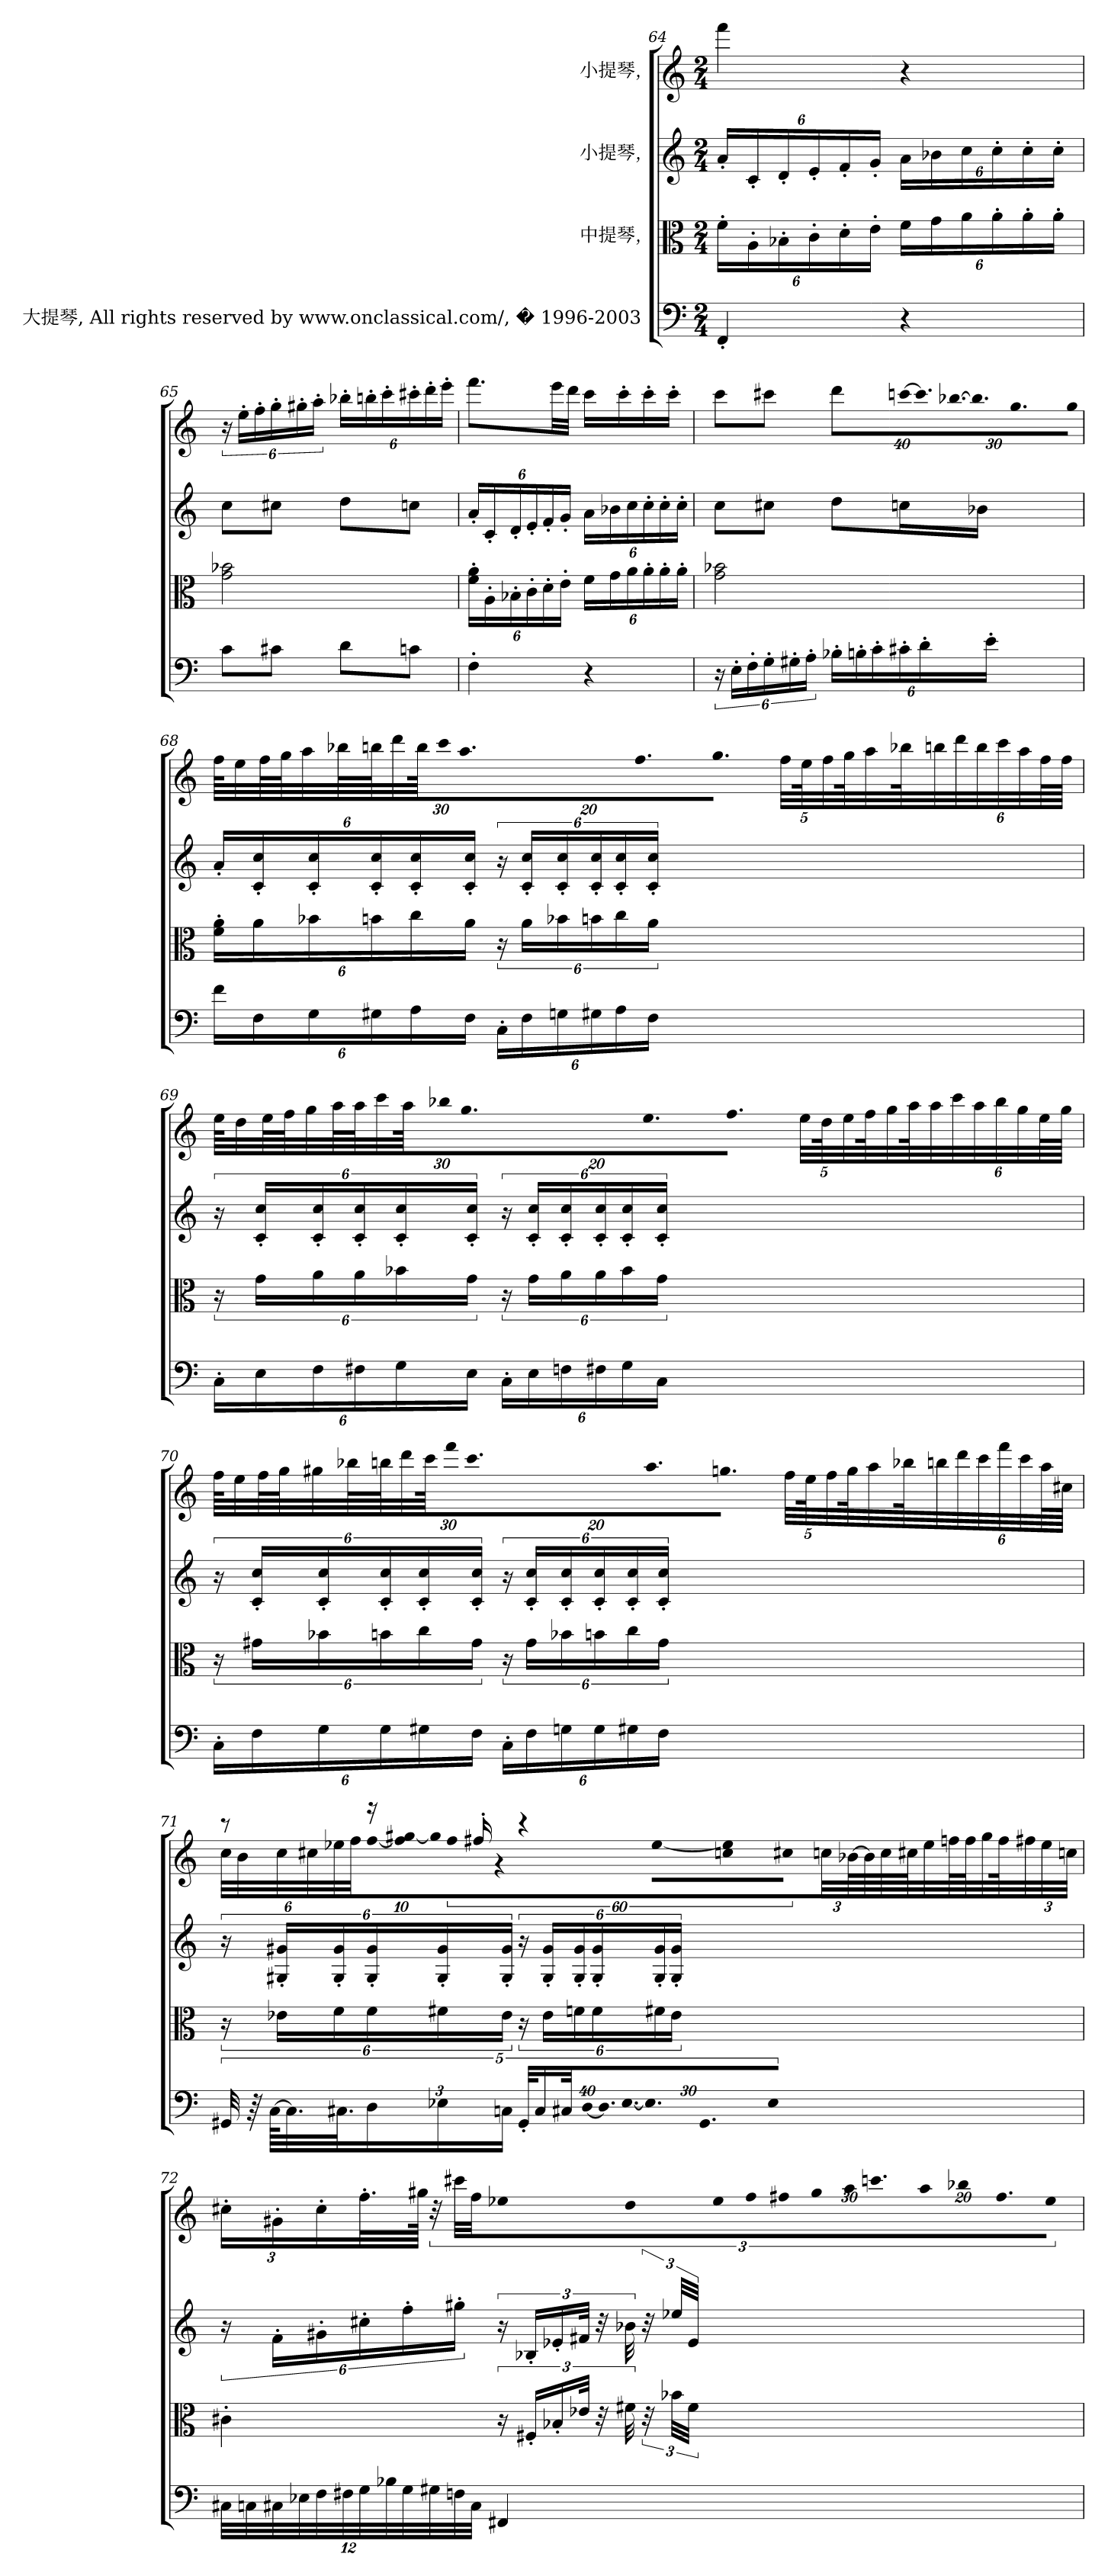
**kern	**kern	**kern	**kern
*part4	*part3	*part2	*part1
*staff4	*staff3	*staff2	*staff1
*I"大提琴, All rights reserved by www.onclassical.com/, � 1996-2003	*I"中提琴,	*I"小提琴,	*I"小提琴,
!!LO:LB:g=z
*clefF4	*clefC3	*clefG2	*clefG2
*k[]	*k[]	*k[]	*k[]
*M2/4	*M2/4	*M2/4	*M2/4
*	*Xbrackettup	*Xbrackettup	*
=64	=64	=64	=64
4FF'/	24f'\LL	24a'/LL	4fff\
.	24A'\	24c'/	.
.	24B-X'\	24d'/	.
.	24c'\	24e'/	.
.	24d'\	24f'/	.
.	24e'\JJ	24g'/JJ	.
4r	24f\LL	24a\LL	4r
.	24g\	24b-X\	.
.	24a\	24cc\	.
.	24a'\	24cc'\	.
.	24a'\	24cc'\	.
.	24a'\JJ	24cc'\JJ	.
=65	=65	=65	=65
8c\L	2g\ 2b-X\	8cc\L	24r
.	.	.	24ee'\LL
.	.	.	24ff'\
*	*	*	*Xbrackettup
8c#X\J	.	8cc#X\J	24gg'\
.	.	.	24gg#X'\
.	.	.	24aa'\JJ
8d\L	.	8dd\L	24bb-X'\LL
.	.	.	24bbn'\
.	.	.	24ccc'\
8cn\J	.	8ccn\J	24ccc#X'\
.	.	.	24ddd'\
.	.	.	24eee'\JJ
=66	=66	=66	=66
4F'\	24f\' 24a\'LL	24a'/LL	8.fff\L
.	24A'\	24c'/	.
.	24B-X'\	24d'/	.
.	24c'\	24e'/	.
.	24d'\	24f'/	.
.	.	.	32eee\LL
.	24e'\JJ	24g'/JJ	.
.	.	.	32ddd\JJJ
4r	24f\LL	24a\LL	16ccc\LL
.	24g\	24b-X\	.
.	.	.	16ccc'\
.	24a\	24cc\	.
.	24a'\	24cc'\	16ccc'\
.	24a'\	24cc'\	.
.	.	.	16ccc'\JJ
.	24a'\JJ	24cc'\JJ	.
!!LO:LB:g=z
=67	=67	=67	=67
24r	2g\ 2b-X\	8cc\L	8ccc\L
24E'\LL	.	.	.
24F'\	.	.	.
*Xbrackettup	*	*	*
24G'\	.	8cc#X\J	8ccc#X\J
24G#X'\	.	.	.
24A'\JJ	.	.	.
24B-X'\LL	.	8dd\L	8ddd\L
24Bn'\	.	.	.
24c'\	.	.	.
!	!	!	!LO:N:vis=32
24c#X'\	.	16ccn\L	[640%23cccn\LL
!	!	!	!LO:N:vis=256.
.	.	.	1920%17ccc\LL]
24d'\	.	.	.
!	!	!	!LO:N:vis=256.
.	.	.	[1920%17bb-X\J
!	!	!	!LO:N:vis=32.
.	.	.	640%17bb-\]
.	.	16b-X\JJ	.
!	!	!	!LO:N:vis=32.
.	.	.	640%17gg\
24e'\JJ	.	.	.
.	.	.	1920ryy
!	!	!	!LO:N:vis=256%9
.	.	.	960%17gg\JJJJ
!!LO:PB:g=z
=68	=68	=68	=68
24f\LL	24f\' 24a\'LL	24a'/LL	64ff\KLLL
.	.	.	32ee\
24F\	24a\	24c/' 24cc/'	.
.	.	.	64ff\L
.	.	.	64gg\J
.	.	.	32aa\
24G\	24b-X\	24c/' 24cc/'	.
.	.	.	64bb-X\L
24G#X\	24bn\	24c/' 24cc/'	64bbn\J
.	.	.	32ddd\
24A\	24cc\	24c/' 24cc/'	.
.	.	.	64bb\L
!	!	!	!LO:N:vis=256%9
.	.	.	960%17ccc\
!	!	!	!LO:N:vis=32.
.	.	.	640%17aa\
24F\JJ	24a\JJ	24c/' 24cc/'JJ	.
.	.	.	1920ryy
!	!	!	!LO:N:vis=256.
.	.	.	1920%17ff\L
!	!	!	!LO:N:vis=256.
.	.	.	1920%17gg\JJJJJ
*	*brackettup	*brackettup	*
24C'\LL	24r	24r	40ff\LLL
.	.	.	80ee\K
.	.	.	40ff\
24F\	24a\LL	24c/' 24cc/'LL	.
.	.	.	64gg\K
.	.	.	32aa\
24Gn\	24b-X\	24c/' 24cc/'	.
.	.	.	64bb-X\K
*	*Xbrackettup	*Xbrackettup	*
24G#X\	24bn\	24c/' 24cc/'	48bbn\
.	.	.	48ddd\
24A\	24cc\	24c/' 24cc/'	48bb\
.	.	.	48ccc\
24F\JJ	24a\JJ	24c/' 24cc/'JJ	48aa\
.	.	.	96ff\L
.	.	.	96ff\JJJJ
!!LO:LB:g=z
=69	=69	=69	=69
*	*brackettup	*brackettup	*
24C'\LL	24r	24r	64ee\KLLL
.	.	.	32dd\
24E\	24g\LL	24c/' 24cc/'LL	.
.	.	.	64ee\L
.	.	.	64ff\J
.	.	.	32gg\
24F\	24a\	24c/' 24cc/'	.
.	.	.	64aa\L
*	*Xbrackettup	*Xbrackettup	*
24F#X\	24a\	24c/' 24cc/'	64aa\J
.	.	.	32ccc\
24G\	24b-X\	24c/' 24cc/'	.
.	.	.	64aa\L
!	!	!	!LO:N:vis=256%9
.	.	.	960%17bb-X\
!	!	!	!LO:N:vis=32.
.	.	.	640%17gg\
24E\JJ	24g\JJ	24c/' 24cc/'JJ	.
.	.	.	1920ryy
!	!	!	!LO:N:vis=256.
.	.	.	1920%17ee\L
!	!	!	!LO:N:vis=256.
.	.	.	1920%17ff\JJJJJ
*	*brackettup	*brackettup	*
24C'\LL	24r	24r	40ee\LLL
.	.	.	80dd\K
.	.	.	40ee\
24E\	24g\LL	24c/' 24cc/'LL	.
.	.	.	64ff\K
.	.	.	32gg\
24Fn\	24a\	24c/' 24cc/'	.
.	.	.	64aa\K
*	*Xbrackettup	*Xbrackettup	*
24F#X\	24a\	24c/' 24cc/'	48aa\
.	.	.	48ccc\
24G\	24b-\	24c/' 24cc/'	48aa\
.	.	.	48bb-\
24C\JJ	24g\JJ	24c/' 24cc/'JJ	48gg\
.	.	.	96ee\L
.	.	.	96gg\JJJJ
!!LO:LB:g=z
=70	=70	=70	=70
*	*brackettup	*brackettup	*
24C'\LL	24r	24r	64ff\KLLL
.	.	.	32ee\
24F\	24g#X\LL	24c/' 24cc/'LL	.
.	.	.	64ff\L
.	.	.	64gg\J
.	.	.	32gg#X\
24G\	24b-X\	24c/' 24cc/'	.
.	.	.	64bb-X\L
*	*Xbrackettup	*Xbrackettup	*
24G\	24bn\	24c/' 24cc/'	64bbn\J
.	.	.	32ddd\
24G#X\	24cc\	24c/' 24cc/'	.
.	.	.	64ccc\L
!	!	!	!LO:N:vis=256%9
.	.	.	960%17fff\
!	!	!	!LO:N:vis=32.
.	.	.	640%17ccc\
24F\JJ	24g#\JJ	24c/' 24cc/'JJ	.
.	.	.	1920ryy
!	!	!	!LO:N:vis=256.
.	.	.	1920%17aa\L
!	!	!	!LO:N:vis=256.
.	.	.	1920%17ggn\JJJJJ
*	*brackettup	*brackettup	*
24C'\LL	24r	24r	40ff\LLL
.	.	.	80ee\K
.	.	.	40ff\
24F\	24g#\LL	24c/' 24cc/'LL	.
.	.	.	64gg\K
.	.	.	32aa\
24Gn\	24b-X\	24c/' 24cc/'	.
.	.	.	64bb-X\K
*	*Xbrackettup	*Xbrackettup	*
24G\	24bn\	24c/' 24cc/'	48bbn\
.	.	.	48ddd\
24G#X\	24cc\	24c/' 24cc/'	48ccc\
.	.	.	48fff\
24F\JJ	24g#\JJ	24c/' 24cc/'JJ	48ccc\
.	.	.	96aa\L
.	.	.	96cc#X\JJJJ
!!LO:PB:g=z
=71	=71	=71	=71
*brackettup	*brackettup	*brackettup	*
*	*	*	*^
40GG#X/	24r	24r	8r	48cc\LLL
.	.	.	.	48b\
80r	.	.	.	.
[80C\KLLL	.	.	.	.
.	24e-X\LL	24G#X/' 24g#X/'LL	.	48cc\
40.C\]	.	.	.	.
.	.	.	.	48cc#X\
.	24f\	24G#/' 24g#/'	.	48ee-X\
40.C#X\J	.	.	.	.
.	.	.	.	48ff\
*Xbrackettup	*Xbrackettup	*Xbrackettup	*	*brackettup
!	!	!	!	!LO:N:vis=64
24D\	24f\	24G#/' 24g#/'	16r	[640%9ff\L
!	!	!	!	!LO:N:vis=64
.	.	.	.	640%9ff\] [640%9gg#X\
!	!	!	!	!LO:N:vis=64
.	.	.	.	640%9gg#\J]
24E-X\	24f#X\	24G#/' 24g#/'	.	.
!	!	!	!	!LO:N:vis=32
.	.	.	.	1920%53ff\JJJ
.	.	.	16ff#X'/	.
!	!	!	!	!LO:N:vis=64
.	.	.	.	640%9r
24Cn\JJ	24e-\JJ	24G#/' 24g#/'JJ	.	.
!	!	!	!	!LO:N:vis=64
.	.	.	.	[640%9ee-\LLLL
!	!	!	!	!LO:N:vis=64
.	.	.	.	640%9ccn\ 640%9ee-\]
!	!	!	!	!LO:N:vis=64
.	.	.	.	640%9cc#X\JJJJ
*	*brackettup	*brackettup	*	*
32GG#'/KLL	24r	24r	4r	.
*	*	*	*	*Xbrackettup
.	.	.	.	48ccn\LLL
.	.	.	.	[96b-X\L
16C/	.	.	.	.
.	.	.	.	64b-\]
.	24e-\LL	24G#/' 24g#/'LL	.	.
.	.	.	.	64cc\
.	.	.	.	64cc#X\J
.	.	.	.	32ee-\
.	24fn\	24G#/' 24g#/'	.	.
32C#X/L	.	.	.	.
.	.	.	.	64ffn\L
!LO:N:vis=32	!	!	!	!
*	*Xbrackettup	*Xbrackettup	*	*
[640%23D/	24f\	24G#/' 24g#/'	.	.
.	.	.	.	64ff\J
.	.	.	.	32gg#\
!LO:N:vis=256.	!	!	!	!
1920%17D/LL]	.	.	.	.
.	24f#X\	24G#/' 24g#/'	.	.
!LO:N:vis=256.	!	!	!	!
[1920%17E-/J	.	.	.	.
.	.	.	.	64ff\K
!LO:N:vis=32.	!	!	!	!
640%17E-/]	.	.	.	.
.	.	.	.	48ff#X\
!LO:N:vis=32.	!	!	!	!
640%17GG#/	.	.	.	.
.	24e-\JJ	24G#/' 24g#/'JJ	.	.
.	.	.	.	48ee-\
.	.	.	.	48ccn\JJJ
1920ryy	.	.	.	.
!LO:N:vis=256%9	!	!	!	!
960%17E-/JJJJ	.	.	.	.
960ryy	960ryy	960ryy	960ryy	.
*	*	*	*v	*v
!!LO:LB:g=z
=72	=72	=72	=72
*	*	*brackettup	*
48C#X\LLL	4c#X'\	24r	24cc#X'\LL
48Cn\	.	.	.
48C#X\	.	24f'\LL	24g#X'\
48E-X\	.	.	.
48F\	.	24g#X'\	24cc#'\
48F#X\	.	.	.
*	*	*Xbrackettup	*
48G\	.	24cc#X'\	32.ff'\L
48B-X\	.	.	.
48G\	.	24ff'\	.
.	.	.	64gg#X\JJJk
*	*	*	*brackettup
48G#X\	.	.	48r
48Fn\	.	24gg#X'\JJ	48ccc#X\LLL
48C#\JJJ	.	.	48ff\
*	*brackettup	*brackettup	*
4FF#X/	24r	24r	64ee-X\K
.	.	.	32dd\
.	24F#X'/LL	24B-X'/LL	.
.	.	.	64ee-\L
.	.	.	64ff\J
.	.	.	32ff#X\
.	24B-X'/	24e-X'/	.
.	.	.	64gg#\L
*	*	*	*Xbrackettup
!	!	!	!LO:N:vis=256%9
.	48e-X/JJk	48f#X/JJk	960%17aa\
!	!	!	!LO:N:vis=32.
.	.	.	640%17cccn\
.	48r	48r	.
.	48f#X\	48b-X\	.
.	.	.	1920ryy
!	!	!	!LO:N:vis=256%9
.	.	.	960%17aa\
!	!	!	!LO:N:vis=256%9
.	48r	48r	960%17bb-X\
!	!	!	!LO:N:vis=32.
.	.	.	640%17ff#\
.	48b-X\LLL	48ee-X/LLL	.
.	48f#\JJJ	48e-/JJJ	.
.	.	.	1920ryy
!	!	!	!LO:N:vis=256%9
.	.	.	960%17ee-\JJJJ
=	=	=	=
*-	*-	*-	*-
